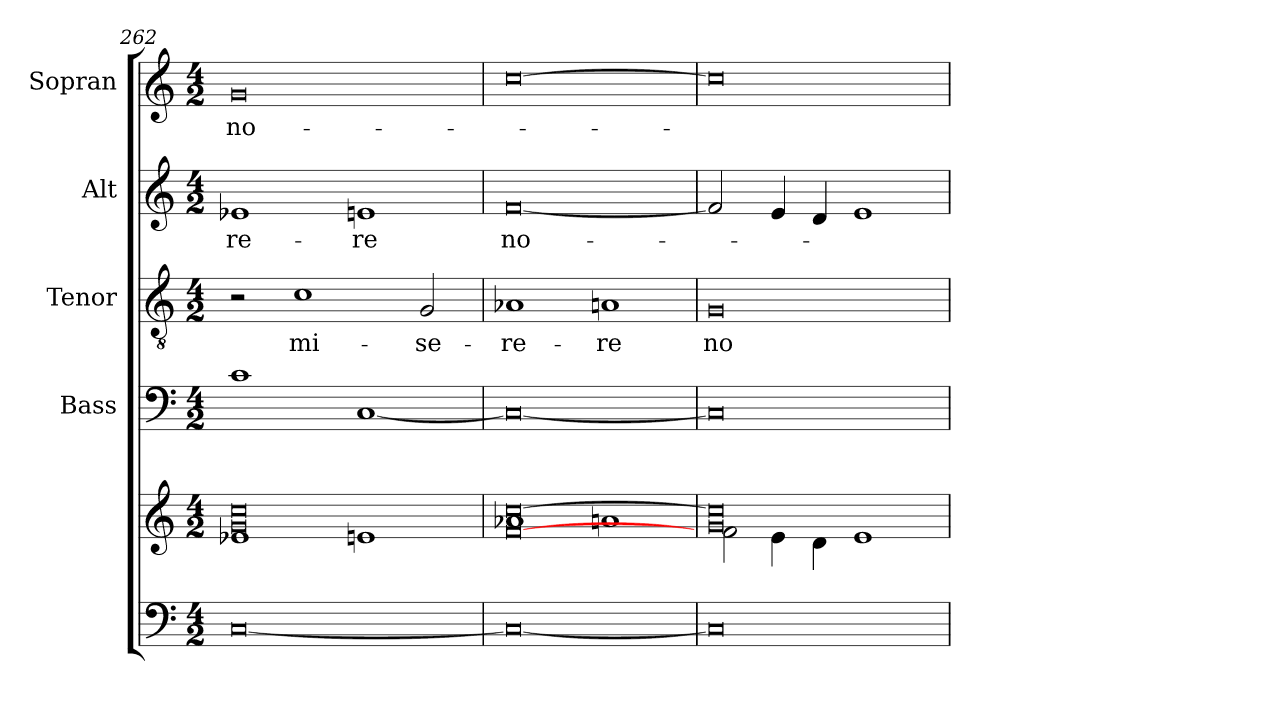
**kern	**kern	**kern	**kern	**text	**kern	**text	**kern	**text
*part5	*part5	*part4	*part3	*part3	*part2	*part2	*part1	*part1
*staff6	*staff5	*staff4	*staff3	*staff3	*staff2	*staff2	*staff1	*staff1
*	*	*I"Bass	*I"Tenor	*	*I"Alt	*	*I"Sopran	*
*	*	*I'B.	*I'T.	*	*I'A.	*	*I'S.	*
*clefF4	*clefG2	*clefF4	*clefGv2	*	*clefG2	*	*clefG2	*
*k[]	*k[]	*k[]	*k[]	*	*k[]	*	*k[]	*
*C:	*C:	*C:	*C:	*	*C:	*	*C:	*
*M4/2	*M4/2	*M4/2	*M4/2	*	*M4/2	*	*M4/2	*
=262	=262	=262	=262	=262	=262	=262	=262	=262
*	*^	*	*	*	*	*	*	*
!	!	!	!	!	!	!	!LO:LY:b	!	!LO:LY:b
[0C	0g 0cc	1e-X	1c	2r	.	1e-X	-re-	0g	no-
!	!	!	!	!	!LO:LY:b	!	!	!	!
.	.	.	.	1c	mi-	.	.	.	.
!	!	!	!	!	!	!	!LO:LY:b	!	!
.	.	1en	[1C	.	.	1en	-re	.	.
!	!	!	!	!	!LO:LY:b	!	!	!	!
.	.	.	.	2G/	-se-	.	.	.	.
=263	=263	=263	=263	=263	=263	=263	=263	=263	=263
*	*	*^	*	*	*	*	*	*	*
!	!	!	!	!	!	!LO:LY:b	!	!LO:LY:b	!	!
0C_	[>0cc	1a-X	[0f	0C_	1A-X	-re-	[0f	no-	[0cc	.
!	!	!	!	!	!	!LO:LY:b	!	!	!	!
.	.	1an	.	.	1An	-re	.	.	.	.
*	*	*v	*v	*	*	*	*	*	*	*
=264	=264	=264	=264	=264	=264	=264	=264	=264	=264
!	!	!	!	!	!LO:LY:b	!	!	!	!
0C]	0g 0cc]	2f\	0C]	0G	no-	2f/]	.	0cc]	.
.	.	4e\	.	.	.	4e/	.	.	.
.	.	4d\	.	.	.	4d/	.	.	.
.	.	1e	.	.	.	1e	.	.	.
*	*v	*v	*	*	*	*	*	*	*
=	=	=	=	=	=	=	=	=
*-	*-	*-	*-	*-	*-	*-	*-	*-
